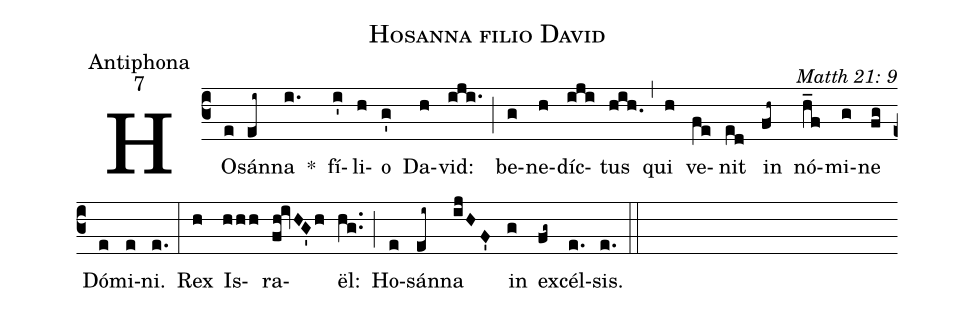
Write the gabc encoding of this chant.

name: Hosanna filio David;
office-part: Antiphona;
mode: 7;
commentary: Matth 21: 9;
%%
(c3) HO(e)sán(ei~)na(i.) *() fí(i')li(h)o(g') Da(h)vid:(iji.) (;) be(g)ne(h)díc(iji)tus(hih.) (,) qui(h) ve(fe)nit(ed) in(fh~) nó(h_f)mi(g)ne(fg) Dó(e)mi(e)ni.(e.) (:)
Rex(h) Is(hhh)ra(fh!ivHG'h)ël:(hg..) (;) Ho(e)sán(ei~)na(ijHF') in(g) ex(fg~)cél(e.)sis.(e.) (::)
